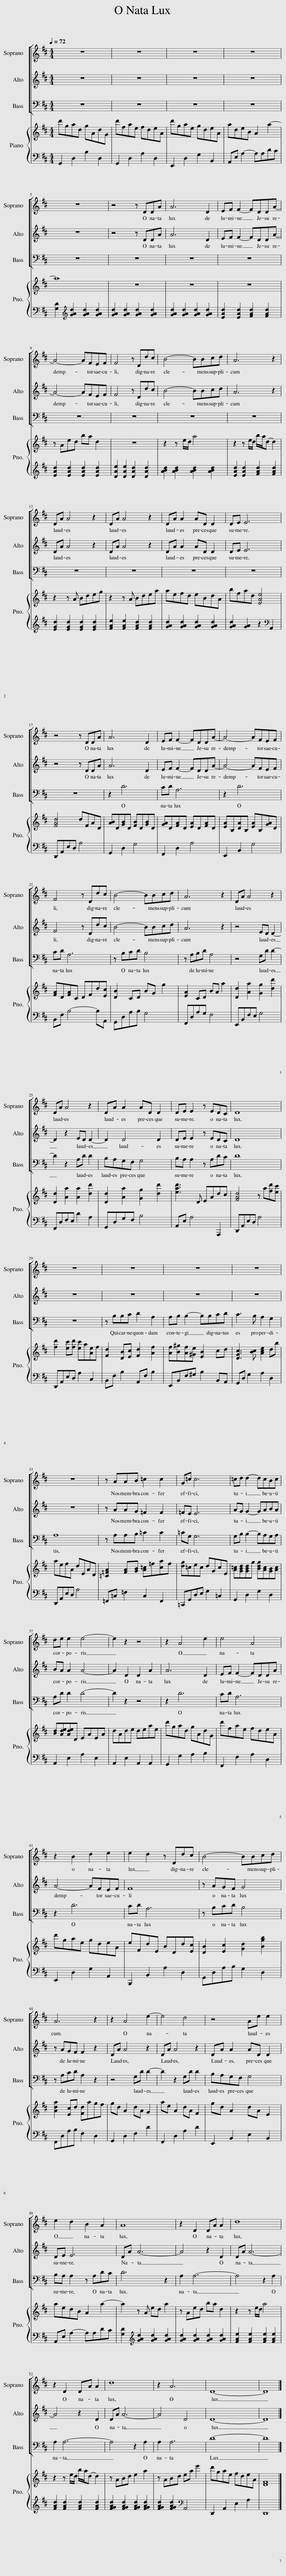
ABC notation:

X:1
%%score [ 1 2 3 ] { 4 | 5 }
L:1/8
Q:1/4=72
M:4/4
I:linebreak $
K:D
V:1 treble
V:2 treble
V:3 bass
V:4 treble
V:5 bass
V:1
 z8 | z8 | z8 | z8 |$ z8 | %5
 z4 z DDA | A6 D2 | EF F2- FDDA- |$ A4- AFEF | F4 z Ddc | %10
 B4- BBcd | A6 z2 |$ DA A4 z2 | DA A4 z2 | DA A2 AD D2 | %15
 DE E6 |$ z4 z DDA | A6 D2 | EF F2- FDDA- | A4- AFEF |$ %20
 F4 z Ddc | B4- BBcd | A6 z2 | DA A4 z2 |$ DA A4 z2 | %25
 DA A2 AD D2 | DE E2 z EDC | D8 |$ z8 | z8 | %30
 z8 | z8 |$ z8 | z AAB =c2 c2 | G=c c6 | %35
 =cd d2- dcBc |$ de e2 e4- | e2 z2 z4 | z2 A4 e2 | e4 A4 |$ %40
 z2 B2 d2 e2 | e2 d2 z Ddc | B4- BBcd |$ A6 z2 | z2 A4 e2- | %45
 e4 d4 | z4 Ae e2 |$ e2 d2 B2 A2 | A8 | z2 D2 DA A2 | %50
 d8 |$ z2 D2 DA A2 | d8 | z2 A6 | D8- | %55
 D8 |] %56
V:2
 z8 | z8 | z8 | z8 |$ z8 | %5
 z4 z DDA | A6 D2 | EF F2- FDDA- |$ A4- AFEF | F4 z Ddc | %10
 B4- BBcd | A6 z2 |$ DA A4 z2 | DA A4 z2 | DA A2 AD D2 | %15
 DE E6 |$ z4 z DDA | A6 D2 | EF F2- FDDA- | A4- AFEF |$ %20
 F4 z Ddc | B4- BBcd | A6 z2 | z4 ED D2- |$ D2 z2 ED D2- | %25
 D2 D4 D2 | DE E2 z EDC | D8 |$ z8 | z8 | %30
 z8 | z8 |$ z8 | z AAG =F2 F2 | =FE E6 | %35
 AG G2- GABA |$ BA A2 A4- | A2 D2 D2 A2 | A6 D2 | EF F2- FDDA |$ %40
 A4- AFEF | F8 | z AGF G4 |$ z AGF F2 z2 | DA A4 z2 | %45
 DA A4 z2 | DA A2 AD D2 |$ DE E6 | DA A6- | A4 z2 D2 | %50
 DA A6- |$ A4 z2 D2 | DA A6- | A4 D4 | D8- | %55
 D8 |] %56
V:3
 z8 | z8 | z8 | z8 |$ z8 | %5
 z8 | z8 | z8 |$ z8 | z8 | %10
 z8 | z8 |$ z8 | z8 | z8 | %15
 z8 |$ z8 | z2 D6 | CD A,6 | z2 D6 |$ %20
 CD A,6 | z B,CD B,4 | z A,B,D A,4 | z4 G,D D2- |$ D2 z2 A,D D2 | %25
 B,A,G,F, G,4 | B,A, A,2 z A,DC | D8 |$ z8 | z B,B,C D2 A,2 | %30
 A,B, B,2- B,B,CD | C3 B, A,2 G,2 |$ A,8 | z A,A,B, =C2 C2 | =CG, G,6 | %35
 G,B, B,2- B,A,G,A, |$ A,D D2 D4- | D2 z2 z4 | z2 D6 | CD A,6 |$ %40
 z2 D6 | CD A,6 | z B,CD B,4 |$ z A,CD A,2 z2 | z4 G,D D2- | %45
 D2 z2 G,D D2 | B,A,G,F, G,4 |$ B,A, A,2 z A,DC | D6 z2 | A,2 A,6- | %50
 A,4 z2 A,2 |$ A,2 A,6- | A,4 z2 A,2 | A,2 A,6 | D8- | %55
 D8 |] %56
V:4
 d'gad gAdG | d'fae fdeA | d'gae gdeA | adeB A2 a2- |$ a8 | %5
 z8 | z8 | z8 |$ z Aed ba d2 | z8 | %10
 z2 z e/d/ a4 | z2 z e/d/ b/a/d- d2 |$ z2 z A Bdeg | z2 z A Bdea | aefd eBdA | %15
 bfad [EAe]4 |$ [FAd]4 dFAD | [AB]D[GB]D [FB]D[GB]D | [GA]D[FA]D [EA]D[FA]D | [EA]B,[DA]B, [EA]B,[GA]D |$ %20
 [FA]D[FA]C DFd[Ec] | [DB]2 CD BG g2 | [EA]2 CD BA a2 | [Dd]2 [Aa]2 [Gg]2 [dd']2 |$ [Dd]2 [Aa]2 [Aa]2 [dd']2 | %25
 [Dd]2 [Aa]2 [Gg]2 [dd']2 | [ead']3 D EAdc | [FAd]4 z a[fd'][ec'] |$ [fd']2 [ec'][fd'] [ec']a[Ae]f | [Fd]2 [DB][Ec] [Fd]2 [Af]2 | %30
 [Af][B^g][Af][^Ge] [EB]2 cd | [DGc]3 [Bc] [Ace]2 db |$ aefA dEAD | [=C=FA]2 [FA][GB] [A=c]=f[ca]f | [dg]=cec dGcE | %35
 [A=c][GBd][GBd]g [Bdg][Ac][GB][Ac] |$ [Bd][Ade][Ade]D EAEA | dAde deae | d'gad gAdG | d'fae fdeA |$ %40
 d'gae gdeA | eFdE BDd[Ec] | [DB]2 [Ec]2 [Gd]2 [Bgb]2 |$ [Ada]2 [Ec]d [Fd]agf | gd A2 dA G2 | %45
 ae A2 dA F2 | gd A2 dA E2 |$ aedB A2 a2- | a2 z A ed a2 | z Aed ba d2 | %50
 z2 z e/d/ a4 |$ z2 z e/d/ b/a/d- d2 | z ABd e2 a2 | z ABd ea e'2 | d'gae fdeA | %55
 [DF]8 |] %56
V:5
 G,,2 D,2 B,2 D,2 | G,,2 D,2 A,2 D,2 | E,,2 D,2 G,2 B,,2 | A,,E, A,2- A,A,DC |$ [G,D]2[K:treble] [GAd]2 [GAd]2 [GAd]2 | %5
 [GAd]2 [GAd]2 [GAd]2 [GAd]2 | [GAd]2 [GAd]2 [GAd]2 [GAd]2 | [EAd]2 [EAd]2 [FAd]2 [FAd]2 |$ [EAd]2 [EAd]2 [EAd]2 [EAd]2 | [DAe]2 [DAe]2 [DAd]2 [DAd]2 | %10
 [ABd]2 [ABd]2 [ABd]2 [ABd]2 | [EAd]2 [EAd]2 [FAd]2 [FAd]2 |$ [EGd]2 [EGd]2 [EGd]2 [EGd]2 | [FAe]2 [FAe]2 [FAd]2 [FAd]2 | [GAd]2 [GAd]2 [GAd]2 [GAd]2 | %15
 [GAd]2 [GA]2 z2[K:bass] A,,2 |$ D,,A,,E,D, A,4 | G,,2 D,2 G,4 | F,,2 D,2 A,4 | E,,2 B,,2 G,4 |$ %20
 B,,F, B,4- B,A,, | G,,D,A,B, G,4 | F,,D,A,G, F,4 | E,,B,,F,E, G,4 |$ F,,D,F,E, D2 A,2 | %25
 G,,D,G,F, B,4 | A,,E, A,4 A,,,2 | D,,A,,E,D, A,4 |$ D,,A,,E,D, A,2 C,2 | B,,F, B,2 A,,F, B,2 | %30
 E,,B,,F,^G, B,2 B,,A,, | G,,D, G,2 A,2 D,2 |$ D,,A,,E,D, A,4 | =F,,=C, =F,2 C,2 F,,2 | =C,,G,,D,E, G,2 =C,2 | %35
 G,,2 D,2 G,2 D,2 |$ A,,2 E,2 A,2 E,2 | A,,2 E,2 A,,2 A,,2 | G,,2 G,2 A,2 B,2 | F,,2 F,2 A,2 D,2 |$ %40
 E,,2 D,2 G,2 A,,2 | B,,,2 B,,2 A,2 D,2 | G,,D,A,B, G,2 D,2 |$ F,,D,A,B, F,2 D,2 | G,,2 D,2 F,2 D2 | %45
 F,,2 D,2 A,2 D2 | E,,2 B,,2 E,2 B,,2 |$ A,,E, A,2- A,A,DC | [G,D]2[K:treble] [GAd]2 [GAd]2 [GAd]2 | [GAd]2 [GAd]2 [GAd]2 [GAd]2 | %50
 [FAe]2 [FAe]2 [FAe]2 [FAe]2 |$ [FAd]2 [FAd]2 [FAd]2 [FAd]2 | [FGAd]2 [FGAd]2 [FGAd]2 [FGAd]2 | [FGAd]2 [FGAd]2[K:bass] A,,4 | D,,2 A,,2 E,2 A,2 | %55
 D,,8 |] %56
